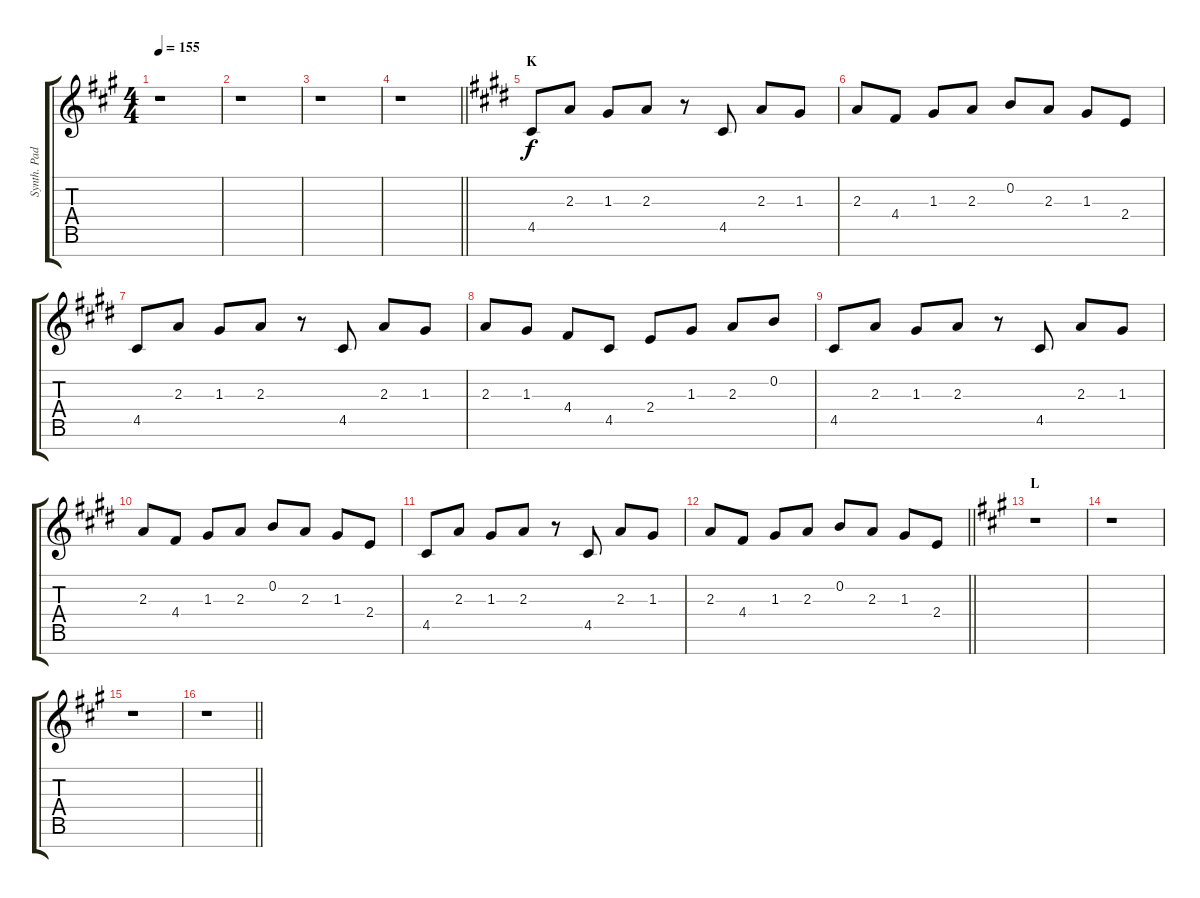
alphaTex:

\track ("Synth. Pad" "Synth. Pad") {instrument fx5brightness}
\staff {score tabs}
\tuning (E5 B4 G4 D4 A3 E3 B2) {hide}
\ts (4 4)
\tempo 155
\clef g2
\ks a
r.1{dy f} |
r.1 |
r.1 |
\barLineRight lightlight
r.1 |
\section ("" "K")
\ks e
4.5.8 2.3.8 1.3.8 2.3.8 r.8 4.5.8 2.3.8 1.3.8 |
2.3.8 4.4.8 1.3.8 2.3.8 0.2.8 2.3.8 1.3.8 2.4.8 |
4.5.8 2.3.8 1.3.8 2.3.8 r.8 4.5.8 2.3.8 1.3.8 |
2.3.8 1.3.8 4.4.8 4.5.8 2.4.8 1.3.8 2.3.8 0.2.8 |
4.5.8 2.3.8 1.3.8 2.3.8 r.8 4.5.8 2.3.8 1.3.8 |
2.3.8 4.4.8 1.3.8 2.3.8 0.2.8 2.3.8 1.3.8 2.4.8 |
4.5.8 2.3.8 1.3.8 2.3.8 r.8 4.5.8 2.3.8 1.3.8 |
\barLineRight lightlight
2.3.8 4.4.8 1.3.8 2.3.8 0.2.8 2.3.8 1.3.8 2.4.8 |
\section ("" "L")
\ks a
r.1 |
r.1 |
r.1 |
\barLineRight lightlight
r.1
